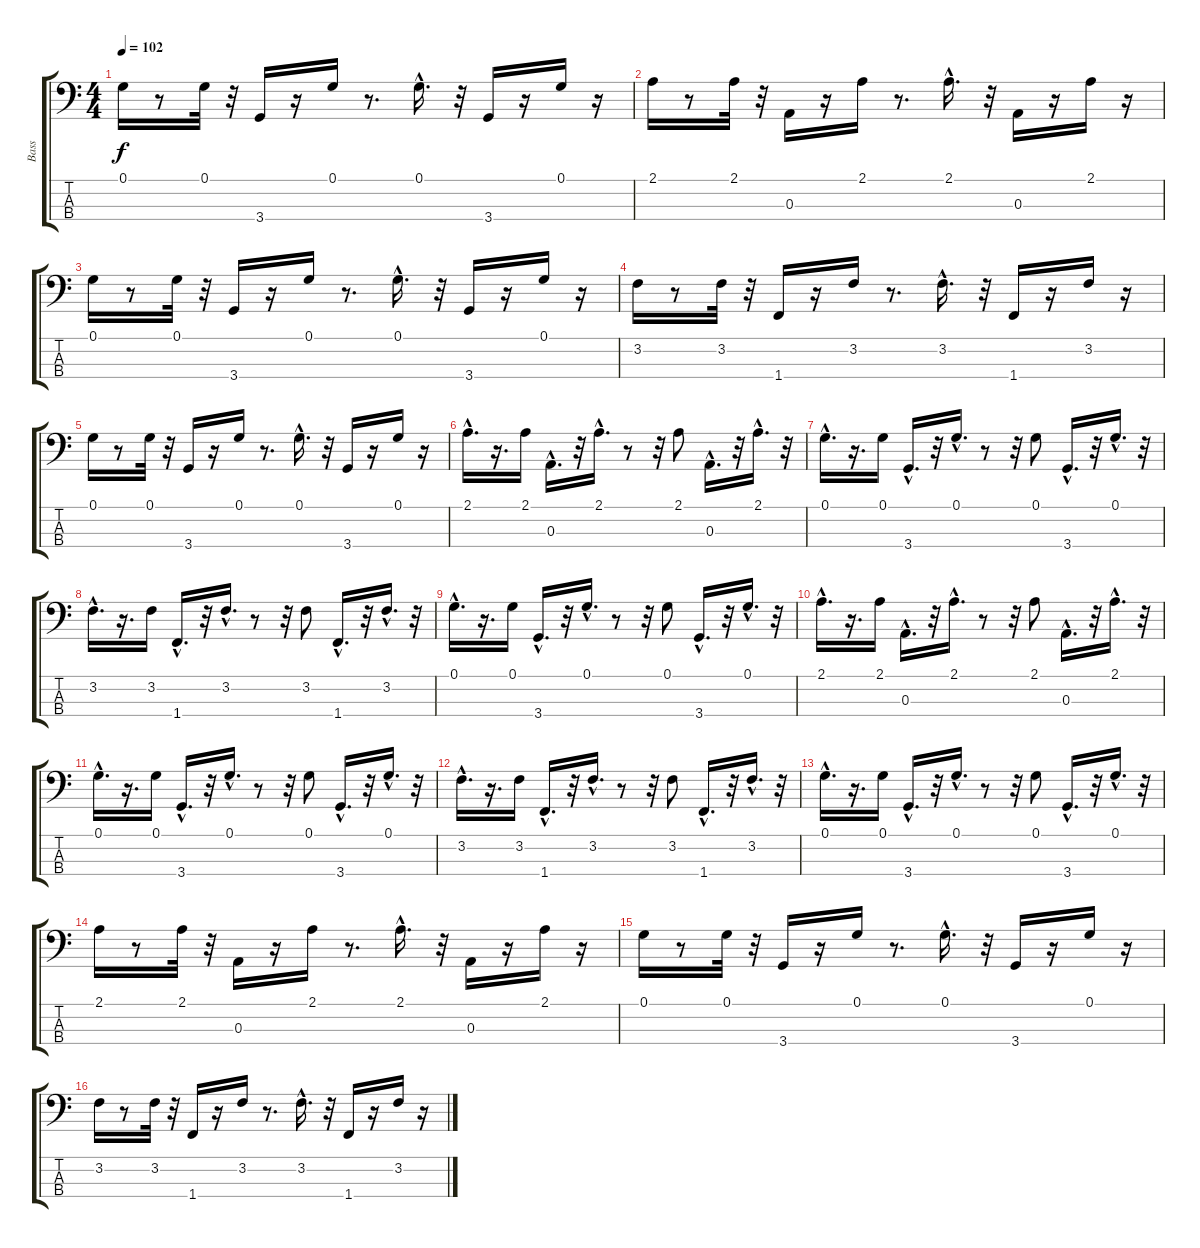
\track ("Bass" "Bass") {instrument synthbass1}
\staff {score tabs}
\tuning (G2 D2 A1 E1) {hide}
\ts (4 4)
\tempo 102
\clef f4
\ks c
0.1.16{dy f} r.8 0.1.32 r.32 3.4.16 r.16 0.1.16 r.8{d} 0.1{hac}.16{d} r.32 3.4.16 r.16 0.1.16 r.16 |
2.1.16 r.8 2.1.32 r.32 0.3.16 r.16 2.1.16 r.8{d} 2.1{hac}.16{d} r.32 0.3.16 r.16 2.1.16 r.16 |
0.1.16 r.8 0.1.32 r.32 3.4.16 r.16 0.1.16 r.8{d} 0.1{hac}.16{d} r.32 3.4.16 r.16 0.1.16 r.16 |
3.2.16 r.8 3.2.32 r.32 1.4.16 r.16 3.2.16 r.8{d} 3.2{hac}.16{d} r.32 1.4.16 r.16 3.2.16 r.16 |
0.1.16 r.8 0.1.32 r.32 3.4.16 r.16 0.1.16 r.8{d} 0.1{hac}.16{d} r.32 3.4.16 r.16 0.1.16 r.16 |
2.1{hac}.16{d} r.16{d} 2.1.16 0.3{hac}.16{d} r.32 2.1{hac}.16{d} r.8 r.32 2.1.8 0.3{hac}.16{d} r.32 2.1{hac}.16{d} r.32 |
0.1{hac}.16{d} r.16{d} 0.1.16 3.4{hac}.16{d} r.32 0.1{hac}.16{d} r.8 r.32 0.1.8 3.4{hac}.16{d} r.32 0.1{hac}.16{d} r.32 |
3.2{hac}.16{d} r.16{d} 3.2.16 1.4{hac}.16{d} r.32 3.2{hac}.16{d} r.8 r.32 3.2.8 1.4{hac}.16{d} r.32 3.2{hac}.16{d} r.32 |
0.1{hac}.16{d} r.16{d} 0.1.16 3.4{hac}.16{d} r.32 0.1{hac}.16{d} r.8 r.32 0.1.8 3.4{hac}.16{d} r.32 0.1{hac}.16{d} r.32 |
2.1{hac}.16{d} r.16{d} 2.1.16 0.3{hac}.16{d} r.32 2.1{hac}.16{d} r.8 r.32 2.1.8 0.3{hac}.16{d} r.32 2.1{hac}.16{d} r.32 |
0.1{hac}.16{d} r.16{d} 0.1.16 3.4{hac}.16{d} r.32 0.1{hac}.16{d} r.8 r.32 0.1.8 3.4{hac}.16{d} r.32 0.1{hac}.16{d} r.32 |
3.2{hac}.16{d} r.16{d} 3.2.16 1.4{hac}.16{d} r.32 3.2{hac}.16{d} r.8 r.32 3.2.8 1.4{hac}.16{d} r.32 3.2{hac}.16{d} r.32 |
0.1{hac}.16{d} r.16{d} 0.1.16 3.4{hac}.16{d} r.32 0.1{hac}.16{d} r.8 r.32 0.1.8 3.4{hac}.16{d} r.32 0.1{hac}.16{d} r.32 |
2.1.16 r.8 2.1.32 r.32 0.3.16 r.16 2.1.16 r.8{d} 2.1{hac}.16{d} r.32 0.3.16 r.16 2.1.16 r.16 |
0.1.16 r.8 0.1.32 r.32 3.4.16 r.16 0.1.16 r.8{d} 0.1{hac}.16{d} r.32 3.4.16 r.16 0.1.16 r.16 |
3.2.16 r.8 3.2.32 r.32 1.4.16 r.16 3.2.16 r.8{d} 3.2{hac}.16{d} r.32 1.4.16 r.16 3.2.16 r.16
